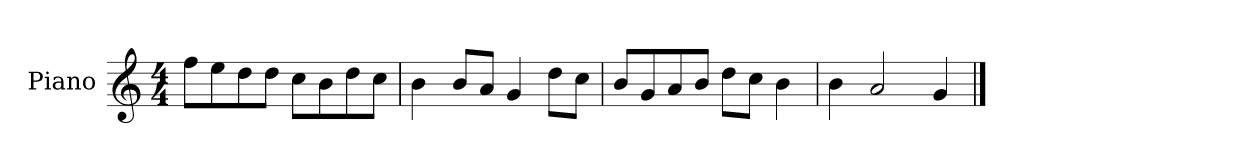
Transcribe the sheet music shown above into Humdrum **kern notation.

**kern
*part1
*staff1
*I"Piano
*I'P-no
*clefG2
*k[]
*M4/4
*MM90
=1
8ff\L
8ee\
8dd\
8dd\J
8cc\L
8b\
8dd\
8cc\J
=2
4b\
8b/L
8a/J
4g/
8dd\L
8cc\J
=3
8b/L
8g/
8a/
8b/J
8dd\L
8cc\J
4b\
=4
4b\
2a/
4g/
==
*-
